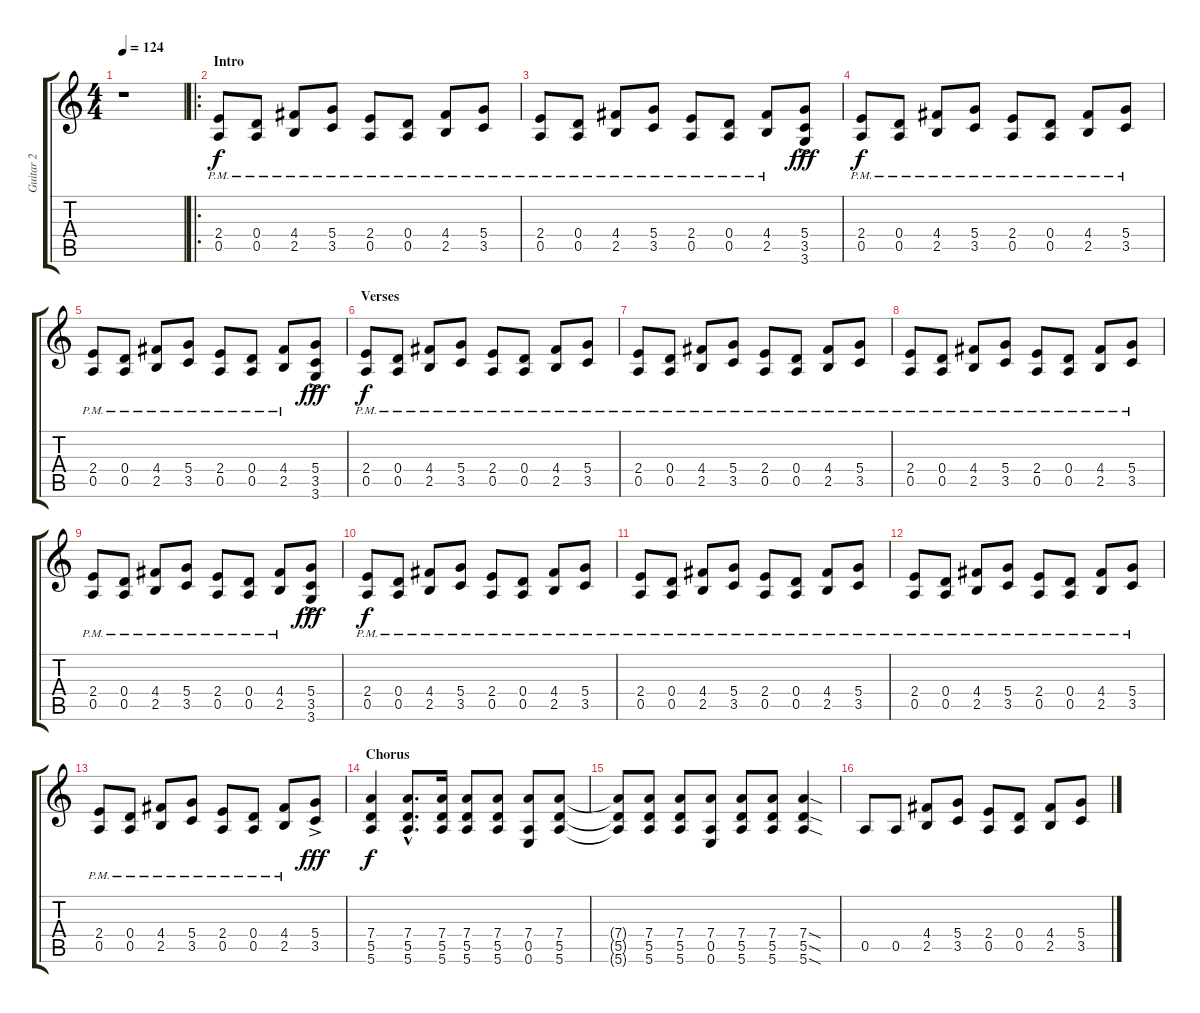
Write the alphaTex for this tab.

\track ("Guitar 2" "Guitar 2") {instrument distortionguitar}
\staff {score tabs}
\tuning (E4 B3 G3 D3 A2 E2) {hide}
\ts (4 4)
\tempo 124
\clef g2
\ks c
r.1{dy f instrument distortionguitar} |
\ro
\section ("" "Intro")
(2.4{pm} 0.5{pm}).8 (0.4{pm} 0.5{pm}).8 (4.4{pm} 2.5{pm}).8 (5.4{pm} 3.5{pm}).8 (2.4{pm} 0.5{pm}).8 (0.4{pm} 0.5{pm}).8 (4.4{pm} 2.5{pm}).8 (5.4{pm} 3.5{pm}).8 |
(2.4{pm} 0.5{pm}).8 (0.4{pm} 0.5{pm}).8 (4.4{pm} 2.5{pm}).8 (5.4{pm} 3.5{pm}).8 (2.4{pm} 0.5{pm}).8 (0.4{pm} 0.5{pm}).8 (4.4{pm} 2.5{pm}).8 (5.4{ac} 3.5{ac} 3.6{ac}).8{dy fff} |
(2.4{pm} 0.5{pm}).8{dy f} (0.4{pm} 0.5{pm}).8 (4.4{pm} 2.5{pm}).8 (5.4{pm} 3.5{pm}).8 (2.4{pm} 0.5{pm}).8 (0.4{pm} 0.5{pm}).8 (4.4{pm} 2.5{pm}).8 (5.4{pm} 3.5{pm}).8 |
(2.4{pm} 0.5{pm}).8 (0.4{pm} 0.5{pm}).8 (4.4{pm} 2.5{pm}).8 (5.4{pm} 3.5{pm}).8 (2.4{pm} 0.5{pm}).8 (0.4{pm} 0.5{pm}).8 (4.4{pm} 2.5{pm}).8 (5.4{ac} 3.5{ac} 3.6{ac}).8{dy fff} |
\section ("" "Verses")
(2.4{pm} 0.5{pm}).8{dy f} (0.4{pm} 0.5{pm}).8 (4.4{pm} 2.5{pm}).8 (5.4{pm} 3.5{pm}).8 (2.4{pm} 0.5{pm}).8 (0.4{pm} 0.5{pm}).8 (4.4{pm} 2.5{pm}).8 (5.4{pm} 3.5{pm}).8 |
(2.4{pm} 0.5{pm}).8 (0.4{pm} 0.5{pm}).8 (4.4{pm} 2.5{pm}).8 (5.4{pm} 3.5{pm}).8 (2.4{pm} 0.5{pm}).8 (0.4{pm} 0.5{pm}).8 (4.4{pm} 2.5{pm}).8 (5.4{pm} 3.5{pm}).8 |
(2.4{pm} 0.5{pm}).8 (0.4{pm} 0.5{pm}).8 (4.4{pm} 2.5{pm}).8 (5.4{pm} 3.5{pm}).8 (2.4{pm} 0.5{pm}).8 (0.4{pm} 0.5{pm}).8 (4.4{pm} 2.5{pm}).8 (5.4{pm} 3.5{pm}).8 |
(2.4{pm} 0.5{pm}).8 (0.4{pm} 0.5{pm}).8 (4.4{pm} 2.5{pm}).8 (5.4{pm} 3.5{pm}).8 (2.4{pm} 0.5{pm}).8 (0.4{pm} 0.5{pm}).8 (4.4{pm} 2.5{pm}).8 (5.4{ac} 3.5{ac} 3.6{ac}).8{dy fff} |
(2.4{pm} 0.5{pm}).8{dy f} (0.4{pm} 0.5{pm}).8 (4.4{pm} 2.5{pm}).8 (5.4{pm} 3.5{pm}).8 (2.4{pm} 0.5{pm}).8 (0.4{pm} 0.5{pm}).8 (4.4{pm} 2.5{pm}).8 (5.4{pm} 3.5{pm}).8 |
(2.4{pm} 0.5{pm}).8 (0.4{pm} 0.5{pm}).8 (4.4{pm} 2.5{pm}).8 (5.4{pm} 3.5{pm}).8 (2.4{pm} 0.5{pm}).8 (0.4{pm} 0.5{pm}).8 (4.4{pm} 2.5{pm}).8 (5.4{pm} 3.5{pm}).8 |
(2.4{pm} 0.5{pm}).8 (0.4{pm} 0.5{pm}).8 (4.4{pm} 2.5{pm}).8 (5.4{pm} 3.5{pm}).8 (2.4{pm} 0.5{pm}).8 (0.4{pm} 0.5{pm}).8 (4.4{pm} 2.5{pm}).8 (5.4{pm} 3.5{pm}).8 |
(2.4{pm} 0.5{pm}).8 (0.4{pm} 0.5{pm}).8 (4.4{pm} 2.5{pm}).8 (5.4{pm} 3.5{pm}).8 (2.4{pm} 0.5{pm}).8 (0.4{pm} 0.5{pm}).8 (4.4{pm} 2.5{pm}).8 (5.4{ac} 3.5{ac}).8{dy fff} |
\section ("" "Chorus")
(7.4 5.5 5.6).4{dy f} (7.4{hac} 5.5{hac} 5.6{hac}).8{d} (7.4 5.5 5.6).16 (7.4 5.5 5.6).8 (7.4 5.5 5.6).8 (7.4 0.5 0.6).8 (7.4 5.5 5.6).8 |
(7.4{t} 5.5{t} 5.6{t}).8 (7.4 5.5 5.6).8 (7.4 5.5 5.6).8 (7.4 0.5 0.6).8 (7.4 5.5 5.6).8 (7.4 5.5 5.6).8 (7.4{sod} 5.5{sod} 5.6{sod}).4 |
0.5.8 0.5.8 (4.4 2.5).8 (5.4 3.5).8 (2.4 0.5).8 (0.4 0.5).8 (4.4 2.5).8 (5.4 3.5).8
